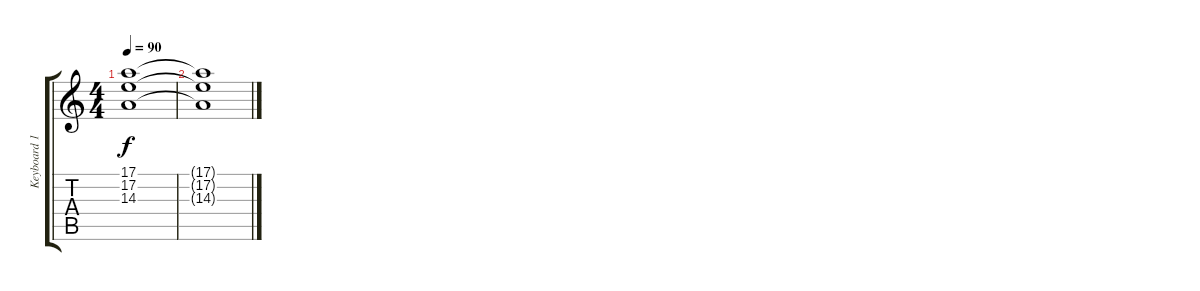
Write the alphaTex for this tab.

\track ("Keyboard 1" "Keyboard 1") {instrument stringensemble1}
\staff {score tabs}
\tuning (E4 B3 G3 D3 A2 E2) {hide}
\ts (4 4)
\tempo 90
\clef g2
\ks c
(17.1{t} 17.2{t} 14.3{t}).1{dy f} |
(17.1{t} 17.2{t} 14.3{t}).1
